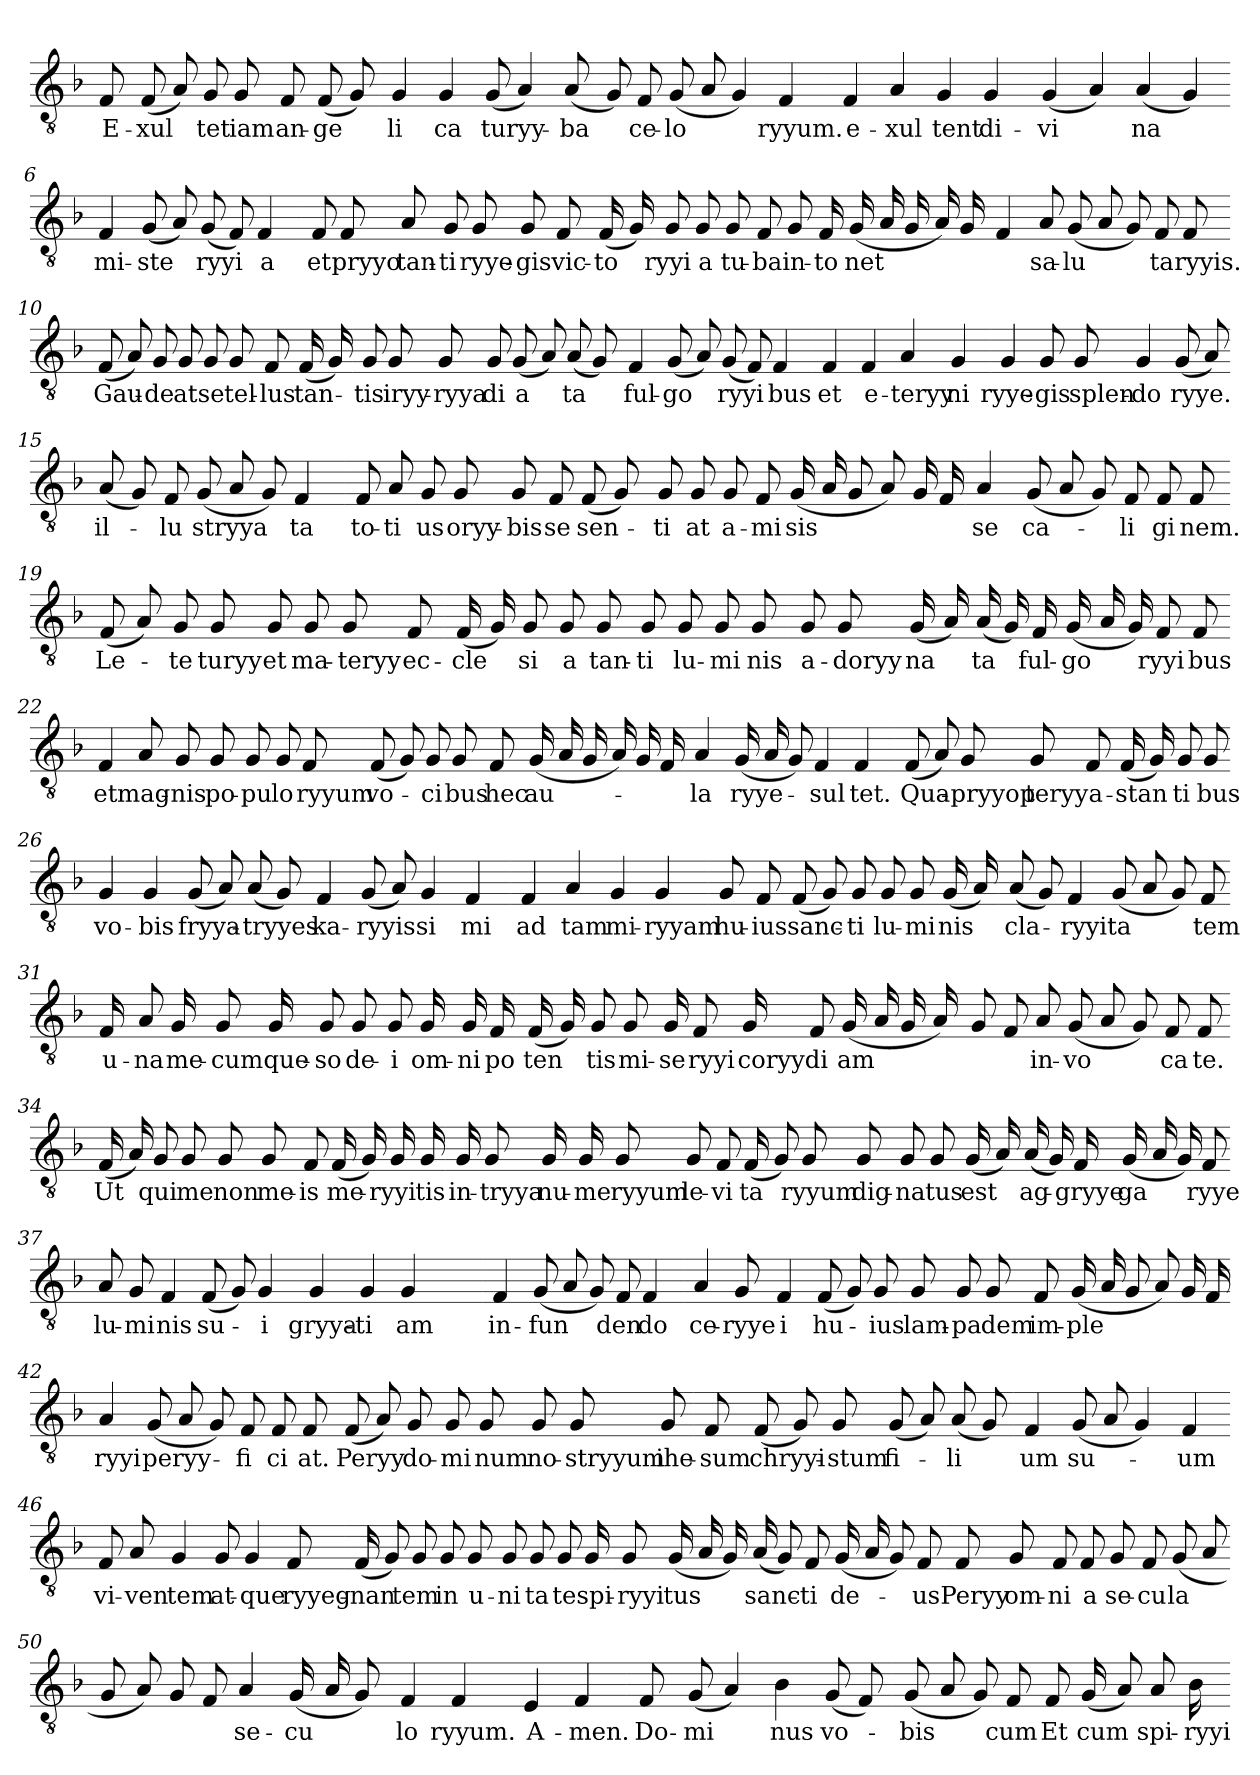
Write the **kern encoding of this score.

**kern	**text
*part1	*part1
*staff1	*staff1
*clefGv2	*
*k[b-]	*
=1	=1
8F	E-
(8F	xul
8A)	.
8G	-tet
8G	iam
8F	an-
(8F	ge
8G)	.
=2-	=2-
4G	li
4G	-ca
(8G	turyy-
4A)	.
(8A	-ba
=3-	=3-
8G)	.
8F	ce-
(8G	lo
8A	.
4G)	.
4F	-ryyum.
=4-	=4-
4F	e-
4A	xul
4G	-tent
4G	di-
=5-	=5-
(4G	vi
4A)	.
(4A	-na
4G)	.
=6-	=6-
4F	mi-
(8G	ste
8A)	.
(8G	ryyi
8F)	.
4F	-a
=7-	=7-
8F	et
8F	pryyo
8A	tan-
8G	-ti
8G	ryye-
8G	-gis
8F	vic-
(16F	to
16G)	.
=8-	=8-
8G	ryyi
8G	-a
8G	tu-
8F	-ba
8G	in-
16F	to
(16G	-net
16A	.
16G	.
16A)	.
16G	.
=9-	=9-
4F	.
8A	sa-
(8G	lu
8A	.
8G)	.
8F	ta
8F	-ryyis.
=10-	=10-
(8F	Gau-
8A)	.
8G	de
8G	-at
8G	se
8G	tel-
8F	-lus
(16F	tan-
16G)	.
=11-	=11-
8G	-tis
8G	iryy-
8G	ryya
8G	di
(8G	a
8A)	.
(8A	-ta
8G)	.
=12-	=12-
4F	ful-
(8G	go
8A)	.
(8G	ryyi
8F)	.
4F	-bus
=13-	=13-
4F	et
4F	e-
4A	teryy
4G	-ni
=14-	=14-
4G	ryye-
8G	-gis
8G	splen-
4G	do
(8G	-ryye.
8A)	.
=15-	=15-
(8A	il-
8G)	.
8F	lu
(8G	stryya
8A	.
8G)	.
4F	-ta
=16-	=16-
8F	to-
8A	ti
8G	-us
8G	oryy-
8G	-bis
8F	se
(8F	sen-
8G)	.
=17-	=17-
8G	ti
8G	-at
8G	a-
8F	mi
(16G	sis
16A	.
8G	.
8A)	.
16G	.
16F	.
=18-	=18-
4A	-se
(8G	ca-
8A	.
8G)	.
8F	li
8F	gi
8F	-nem.
=19-	=19-
(8F	Le-
8A)	.
8G	te
8G	-turyy
8G	et
8G	ma-
8G	-teryy
8F	ec-
=20-	=20-
(16F	cle
16G)	.
8G	si
8G	-a
8G	tan-
8G	-ti
8G	lu-
8G	mi
8G	-nis
=21-	=21-
8G	a-
8G	doryy
(16G	na
16A)	.
(16A	-ta
16G)	.
16F	ful-
(16G	go
16A	.
16G)	.
8F	ryyi
8F	-bus
=22-	=22-
4F	et
8A	mag-
8G	-nis
8G	po-
8G	pu
8G	lo
8F	-ryyum
=23-	=23-
(8F	vo-
8G)	.
8G	ci
8G	-bus
8F	hec
(16G	au-
16A	.
16G	.
16A)	.
16G	.
16F	.
=24-	=24-
4A	-la
(16G	ryye-
16A	.
8G)	.
4F	sul
4F	-tet.
=25-	=25-
(8F	Qua-
8A)	.
8G	pryyop
8G	-teryy
8F	a-
(16F	stan
16G)	.
8G	ti
8G	-bus
=26-	=26-
4G	vo-
4G	-bis
(8G	fryya-
8A)	.
(8A	-tryyes
8G)	.
=27-	=27-
4F	ka-
(8G	ryyis
8A)	.
4G	si
4F	-mi
=28-	=28-
4F	ad
4A	tam
4G	mi-
4G	-ryyam
=29-	=29-
8G	hu-
8F	-ius
(8F	sanc-
8G)	.
8G	-ti
8G	lu-
8G	mi
(16G	-nis
16A)	.
=30-	=30-
(8A	cla-
8G)	.
4F	ryyi
(8G	ta
8A	.
8G)	.
8F	-tem
=31-	=31-
16F	u-
8A	-na
16G	me-
8G	-cum
16G	que-
8G	-so
8G	de-
8G	-i
16G	om-
16G	ni
16F	po
=32-	=32-
(16F	ten
16G)	.
8G	-tis
8G	mi-
16G	se
8F	ryyi
16G	coryy
8F	di
(16G	-am
16A	.
16G	.
16A)	.
=33-	=33-
8G	.
8F	.
8A	in-
(8G	vo
8A	.
8G)	.
8F	ca
8F	-te.
=34-	=34-
(16F	Ut
16A)	.
8G	qui
8G	me
8G	non
8G	me-
8F	-is
(16F	me-
16G)	.
16G	ryyi
16G	-tis
=35-	=35-
16G	in-
8G	-tryya
16G	nu-
16G	me
8G	-ryyum
8G	le-
8F	vi
(16F	ta
8G)	.
8G	-ryyum
=36-	=36-
8G	dig-
8G	na
8G	-tus
(16G	est
16A)	.
(16A	ag-
16G)	.
16F	gryye
(16G	ga
16A	.
16G)	.
8F	-ryye
=37-	=37-
8A	lu-
8G	mi
4F	-nis
(8F	su-
8G)	.
4G	-i
=38-	=38-
4G	gryya-
4G	ti
4G	-am
4ryy	.
=39-	=39-
4F	in-
(8G	fun
8A	.
8G)	.
8F	den
4F	-do
=40-	=40-
4A	ce-
8G	ryye
4F	-i
(8F	hu-
8G)	.
8G	-ius
=41-	=41-
8G	lam-
8G	pa
8G	-dem
8F	im-
(16G	ple
16A	.
8G	.
8A)	.
16G	.
16F	.
=42-	=42-
4A	-ryyi
(8G	peryy-
8A	.
8G)	.
8F	fi
8F	ci
8F	-at.
=43-	=43-
(8F	Peryy
8A)	.
8G	do-
8G	mi
8G	-num
8G	no-
8G	-stryyum
8G	ihe-
=44-	=44-
8F	-sum
(8F	chryyi-
8G)	.
8G	-stum
(8G	fi-
8A)	.
(8A	li
8G)	.
=45-	=45-
4F	-um
(8G	su-
8A	.
4G)	.
4F	-um
=46-	=46-
8F	vi-
8A	ven
4G	-tem
8G	at-
4G	-que
8F	ryyeg-
=47-	=47-
(16F	nan
8G)	.
8G	-tem
8G	in
8G	u-
8G	ni
8G	ta
8G	-te
16G	spi-
=48-	=48-
8G	ryyi
(16G	-tus
16A	.
16G)	.
(16A	sanc-
8G)	.
8F	-ti
(16G	de-
16A	.
8G)	.
8F	-us
=49-	=49-
8F	Peryy
8G	om-
8F	ni
8F	-a
8G	se-
8F	cu
(8G	-la
8A	.
=50-	=50-
8G	.
8A)	.
8G	.
8F	.
4A	se-
(16G	cu
16A	.
8G)	.
=51-	=51-
4F	lo
4F	-ryyum.
4E	A-
4F	-men.
=52-	=52-
8F	Do-
(8G	mi
4A)	.
4B-	-nus
(8G	vo-
8F)	.
=53-	=53-
(8G	bis
8A	.
8G)	.
8F	-cum
8F	Et
(16G	cum
8A)	.
8A	spi-
16B-	ryyi
=-	=-
*-	*-
